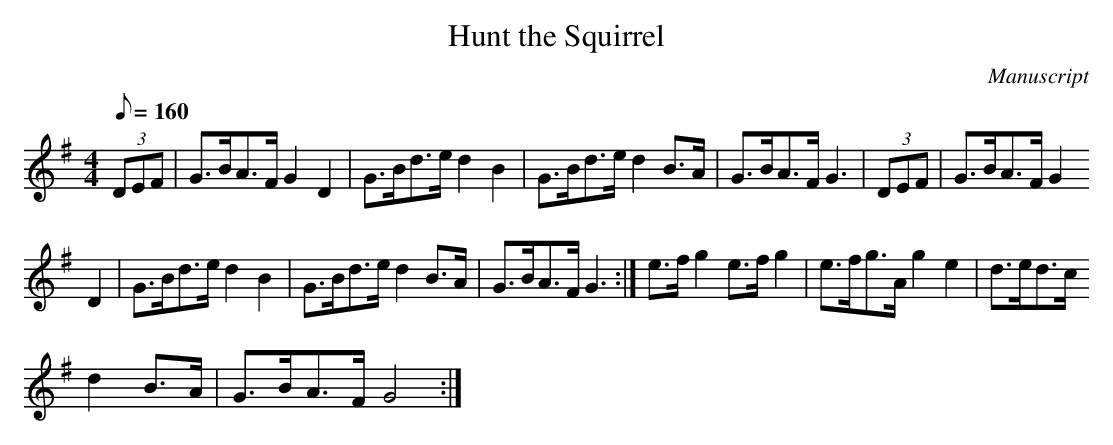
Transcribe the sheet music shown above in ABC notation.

X:1
T: Hunt the Squirrel
M:4/4
L:1/8
Q:160
O:Manuscript
K:G
(3DEF|G>BA>F G2 D2|G>Bd>e d2 B2|G>Bd>e d2 B>A|G>BA>F G3|(3DEF|G>BA>F G2
D2|\
G>Bd>e d2 B2|G>Bd>e d2 B>A|G>BA>F G3:|e>f g2 e>f g2|e>fg>A g2 e2| d>ed>c
 d2 B>A| G>BA>F G4:|
